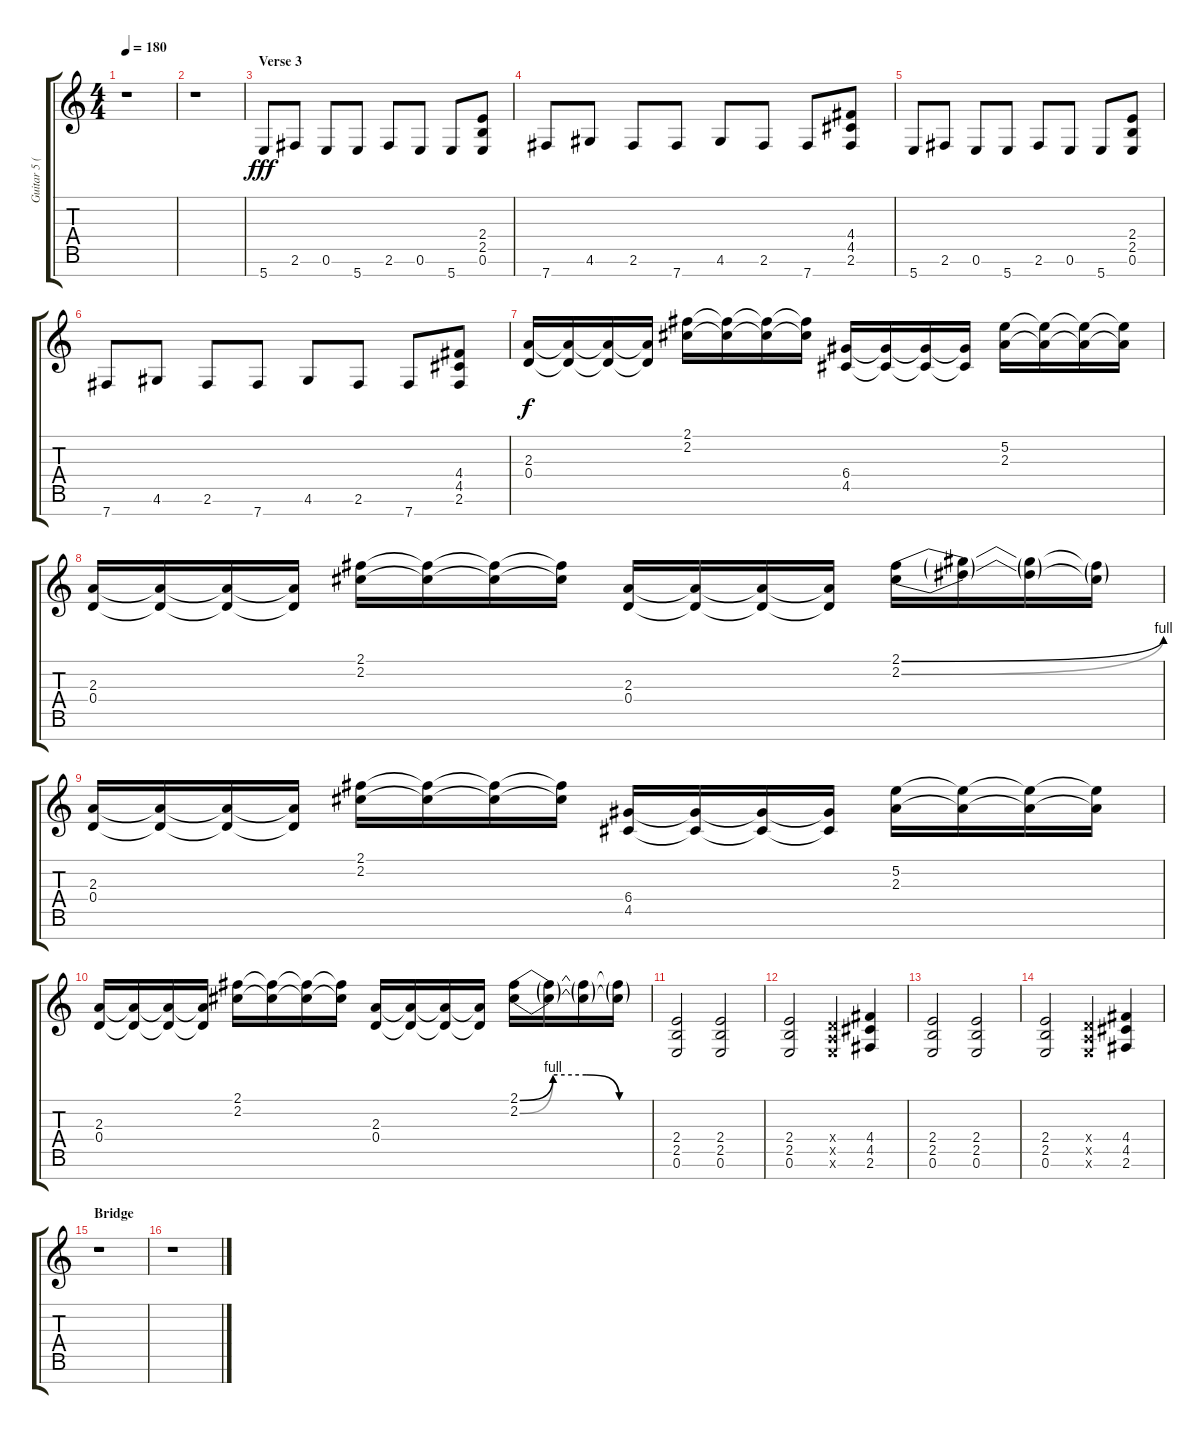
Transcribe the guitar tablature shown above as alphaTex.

\track ("Guitar 5 (7 Strings)" "Guitar 5 (") {instrument overdrivenguitar}
\staff {score tabs}
\tuning (E4 B3 G3 D3 A2 E2 B1) {hide}
\ts (4 4)
\tempo 180
\clef g2
\ks c
r.1{dy mp} |
r.1 |
\section ("" "Verse 3")
5.7.8{dy fff volume 16} 2.6.8 0.6.8 5.7.8 2.6.8 0.6.8 5.7.8 (2.4 2.5 0.6).8 |
7.7.8 4.6.8 2.6.8 7.7.8 4.6.8 2.6.8 7.7.8 (4.4 4.5 2.6).8 |
5.7.8 2.6.8 0.6.8 5.7.8 2.6.8 0.6.8 5.7.8 (2.4 2.5 0.6).8 |
7.7.8 4.6.8 2.6.8 7.7.8 4.6.8 2.6.8 7.7.8 (4.4 4.5 2.6).8 |
(2.3 0.4).16{dy f} (2.3{t} 0.4{t}).16 (2.3{t} 0.4{t}).16 (2.3{t} 0.4{t}).16 (2.1 2.2).16 (2.1{t} 2.2{t}).16 (2.1{t} 2.2{t}).16 (2.1{t} 2.2{t}).16 (6.4 4.5).16 (6.4{t} 4.5{t}).16 (6.4{t} 4.5{t}).16 (6.4{t} 4.5{t}).16 (5.2 2.3).16 (5.2{t} 2.3{t}).16 (5.2{t} 2.3{t}).16 (5.2{t} 2.3{t}).16 |
(2.3 0.4).16 (2.3{t} 0.4{t}).16 (2.3{t} 0.4{t}).16 (2.3{t} 0.4{t}).16 (2.1 2.2).16 (2.1{t} 2.2{t}).16 (2.1{t} 2.2{t}).16 (2.1{t} 2.2{t}).16 (2.3 0.4).16 (2.3{t} 0.4{t}).16 (2.3{t} 0.4{t}).16 (2.3{t} 0.4{t}).16 (2.1{be (bend 0 0 60 4)} 2.2{be (bend 0 0 60 4)}).16 (2.1{t} 2.2{t}).16 (2.1{t} 2.2{t}).16 (2.1{t} 2.2{t}).16 |
(2.3 0.4).16 (2.3{t} 0.4{t}).16 (2.3{t} 0.4{t}).16 (2.3{t} 0.4{t}).16 (2.1 2.2).16 (2.1{t} 2.2{t}).16 (2.1{t} 2.2{t}).16 (2.1{t} 2.2{t}).16 (6.4 4.5).16 (6.4{t} 4.5{t}).16 (6.4{t} 4.5{t}).16 (6.4{t} 4.5{t}).16 (5.2 2.3).16 (5.2{t} 2.3{t}).16 (5.2{t} 2.3{t}).16 (5.2{t} 2.3{t}).16 |
(2.3 0.4).16 (2.3{t} 0.4{t}).16 (2.3{t} 0.4{t}).16 (2.3{t} 0.4{t}).16 (2.1 2.2).16 (2.1{t} 2.2{t}).16 (2.1{t} 2.2{t}).16 (2.1{t} 2.2{t}).16 (2.3 0.4).16 (2.3{t} 0.4{t}).16 (2.3{t} 0.4{t}).16 (2.3{t} 0.4{t}).16 (2.1{be (custom 0 0 15 4 30 4 45 0 60 0)} 2.2{be (custom 0 0 15 4 30 4 45 0 60 0)}).16 (2.1{t} 2.2{t}).16 (2.1{t} 2.2{t}).16 (2.1{t} 2.2{t}).16 |
(2.4 2.5 0.6).2{volume 13} (2.4 2.5 0.6).2 |
(2.4 2.5 0.6).2 (0.4{x} 0.5{x} 0.6{x}).4 (4.4 4.5 2.6).4 |
(2.4 2.5 0.6).2 (2.4 2.5 0.6).2 |
(2.4 2.5 0.6).2 (0.4{x} 0.5{x} 0.6{x}).4 (4.4 4.5 2.6).4 |
\section ("" "Bridge")
r.1 |
r.1
